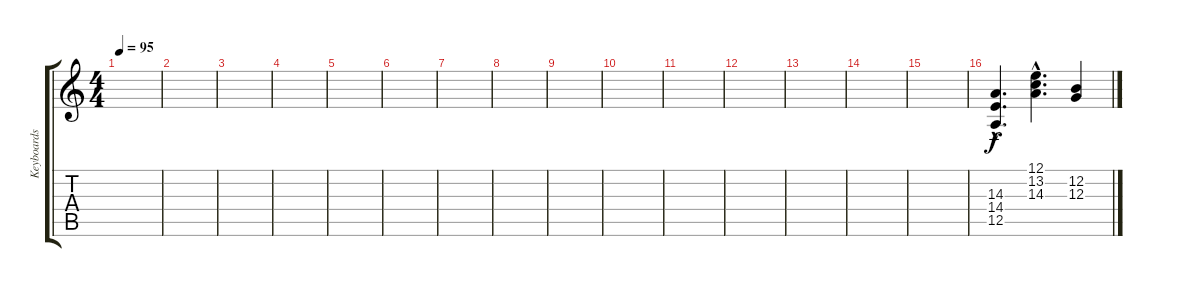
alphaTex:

\track ("Keyboards 1" "Keyboards ") {instrument electricgrandpiano}
\staff {score tabs}
\tuning (E4 B3 G3 D3 A2 E2) {hide}
\ts (4 4)
\tempo 95
\clef g2
\ks c
|
|
|
|
|
|
|
|
|
|
|
|
|
|
|
(14.3{hac} 14.4{hac} 12.5{hac}).4{d} (12.1{hac} 13.2{hac} 14.3{hac}).4{d} (12.2 12.3).4
